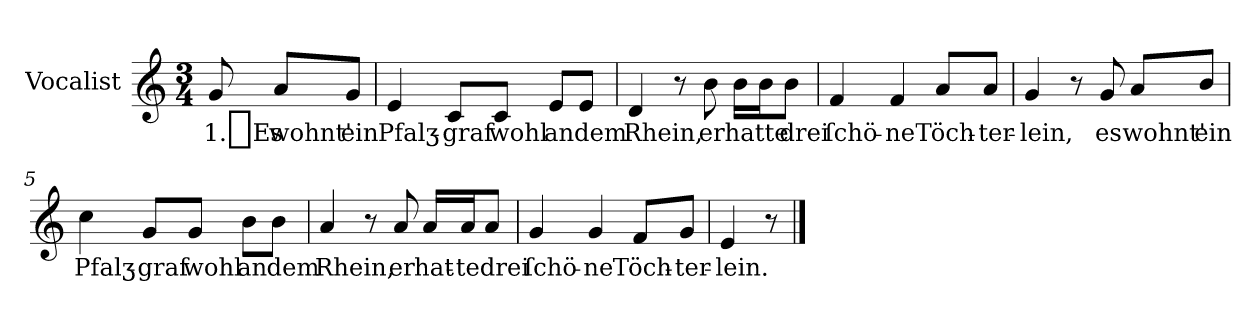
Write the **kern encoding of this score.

**kern	**text
*part1	*part1
*staff1	*staff1
*I"Vocalist	*
*k[]	*
*C:	*
*M3/4	*
=	=
8g	1._Es
8aL	wohnt'
8gJ	ein
=1	=1
4e	Pfalʒ-
8cL	-graf
8cJ	wohl
8eL	an
8eJ	dem
=2	=2
4d	Rhein,
8r	.
8b	er
16bLL	hatte
16bJ	.
8bJ	drei
=3	=3
4f	ſchö-
4f	-ne
8aL	Töch-
8aJ	-ter-
=4	=4
4g	-lein,
8r	.
8g	es
8aL	wohnt'
8bJ	ein
=5	=5
4cc	Pfalʒ-
8gL	-graf
8gJ	wohl
8bL	an
8bJ	dem
=6	=6
4a	Rhein,
8r	.
8a	er
16aLL	hat-
16aJ	-te
8aJ	drei
=7	=7
4g	ſchö-
4g	-ne
8fL	Töch-
8gJ	-ter-
=8	=8
4e	-lein.
8r	.
==	==
*-	*-
